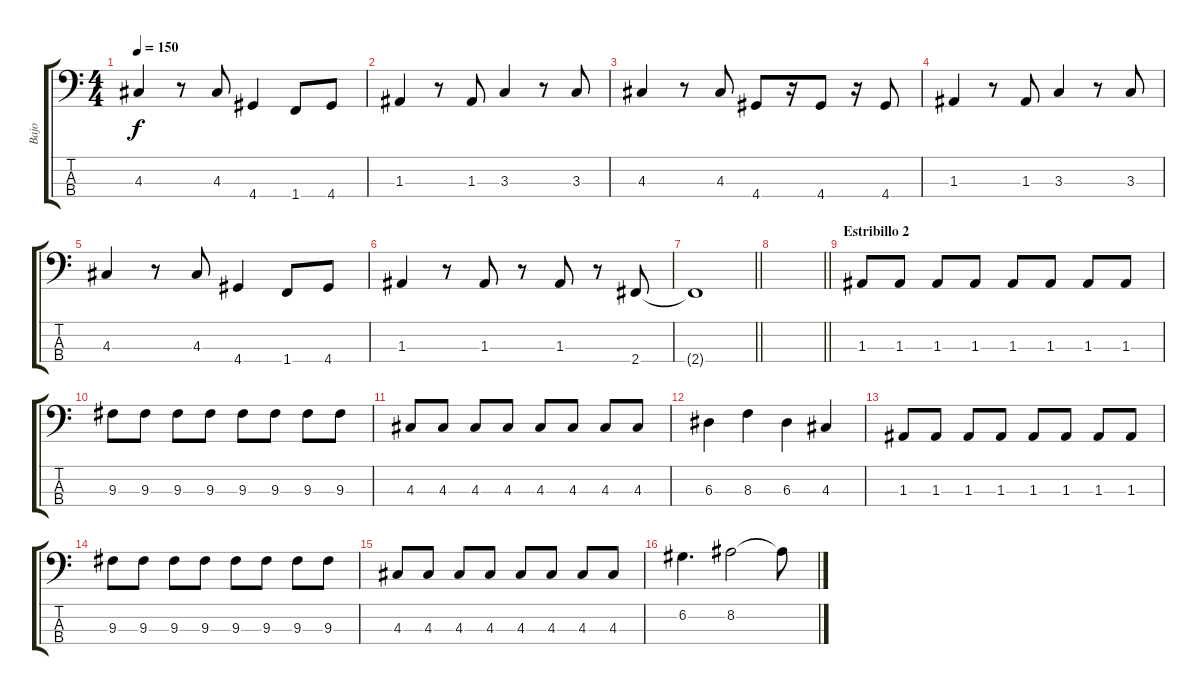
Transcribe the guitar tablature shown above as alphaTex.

\track ("Bajo" "Bajo") {instrument electricbassfinger}
\staff {score tabs}
\tuning (G2 D2 A1 E1) {hide}
\ts (4 4)
\tempo 150
\clef f4
\ks c
4.3.4{dy f} r.8 4.3.8 4.4.4 1.4.8 4.4.8 |
1.3.4 r.8 1.3.8 3.3.4 r.8 3.3.8 |
4.3.4 r.8 4.3.8 4.4.8 r.16 4.4.8 r.16 4.4.8 |
1.3.4 r.8 1.3.8 3.3.4 r.8 3.3.8 |
4.3.4 r.8 4.3.8 4.4.4 1.4.8 4.4.8 |
1.3.4 r.8 1.3.8 r.8 1.3.8 r.8 2.4.8 |
\barLineRight lightlight
2.4{t}.1 |
\barLineRight lightlight
|
\section ("" "Estribillo 2")
1.3.8 1.3.8 1.3.8 1.3.8 1.3.8 1.3.8 1.3.8 1.3.8 |
9.3.8 9.3.8 9.3.8 9.3.8 9.3.8 9.3.8 9.3.8 9.3.8 |
4.3.8 4.3.8 4.3.8 4.3.8 4.3.8 4.3.8 4.3.8 4.3.8 |
6.3.4 8.3.4 6.3.4 4.3.4 |
1.3.8 1.3.8 1.3.8 1.3.8 1.3.8 1.3.8 1.3.8 1.3.8 |
9.3.8 9.3.8 9.3.8 9.3.8 9.3.8 9.3.8 9.3.8 9.3.8 |
4.3.8 4.3.8 4.3.8 4.3.8 4.3.8 4.3.8 4.3.8 4.3.8 |
6.2.4{d} 8.2.2 8.2{t}.8
